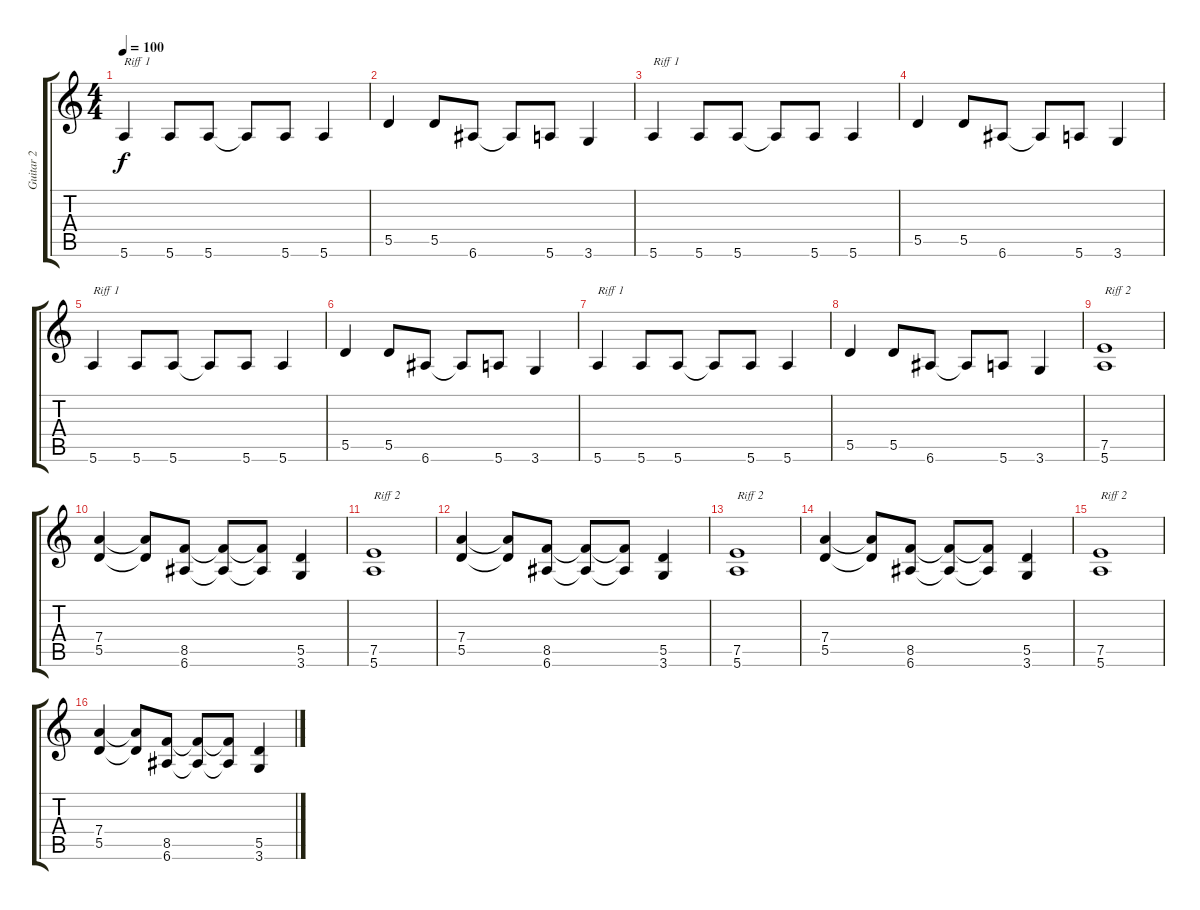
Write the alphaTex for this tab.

\track ("Guitar 2" "Guitar 2") {instrument distortionguitar}
\staff {score tabs}
\tuning (E4 B3 G3 D3 A2 E2) {hide}
\ts (4 4)
\tempo 100
\clef g2
\ks c
5.6.4{txt "Riff 1" dy f instrument distortionguitar} 5.6.8 5.6.8 5.6{t}.8 5.6.8 5.6.4 |
5.5.4 5.5.8 6.6.8 6.6{t}.8 5.6.8 3.6.4 |
5.6.4{txt "Riff 1"} 5.6.8 5.6.8 5.6{t}.8 5.6.8 5.6.4 |
5.5.4 5.5.8 6.6.8 6.6{t}.8 5.6.8 3.6.4 |
5.6.4{txt "Riff 1"} 5.6.8 5.6.8 5.6{t}.8 5.6.8 5.6.4 |
5.5.4 5.5.8 6.6.8 6.6{t}.8 5.6.8 3.6.4 |
5.6.4{txt "Riff 1"} 5.6.8 5.6.8 5.6{t}.8 5.6.8 5.6.4 |
5.5.4 5.5.8 6.6.8 6.6{t}.8 5.6.8 3.6.4 |
(7.5 5.6).1{txt "Riff 2"} |
(7.4 5.5).4 (7.4{t} 5.5{t}).8 (8.5 6.6).8 (8.5{t} 6.6{t}).8 (8.5{t} 6.6{t}).8 (5.5 3.6).4 |
(7.5 5.6).1{txt "Riff 2"} |
(7.4 5.5).4 (7.4{t} 5.5{t}).8 (8.5 6.6).8 (8.5{t} 6.6{t}).8 (8.5{t} 6.6{t}).8 (5.5 3.6).4 |
(7.5 5.6).1{txt "Riff 2"} |
(7.4 5.5).4 (7.4{t} 5.5{t}).8 (8.5 6.6).8 (8.5{t} 6.6{t}).8 (8.5{t} 6.6{t}).8 (5.5 3.6).4 |
(7.5 5.6).1{txt "Riff 2"} |
(7.4 5.5).4 (7.4{t} 5.5{t}).8 (8.5 6.6).8 (8.5{t} 6.6{t}).8 (8.5{t} 6.6{t}).8 (5.5 3.6).4
